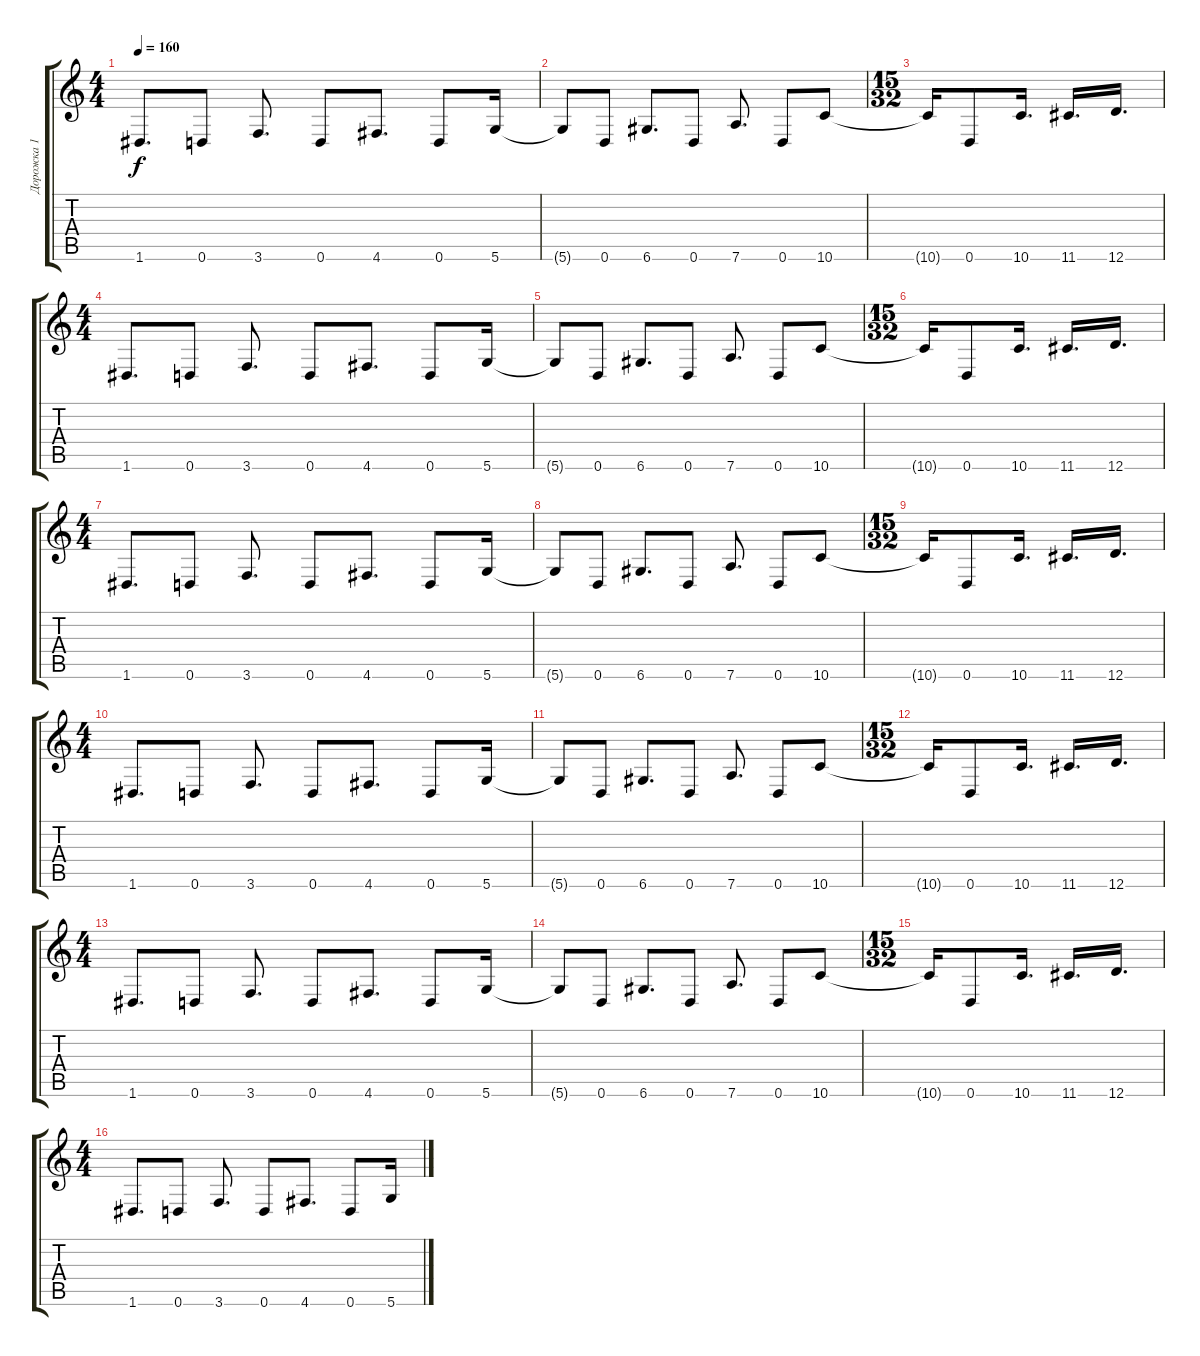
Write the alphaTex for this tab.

\track ("Дорожка 1" "Дорожка 1") {instrument distortionguitar}
\staff {score tabs}
\tuning (E4 B3 G3 D3 A2 D2) {hide}
\ts (4 4)
\tempo 160
\clef g2
\ks c
1.6.8{d dy f} 0.6.8 3.6.8{d} 0.6.8 4.6.8{d} 0.6.8 5.6.16 |
5.6{t}.8 0.6.8 6.6.8{d} 0.6.8 7.6.8{d} 0.6.8 10.6.8 |
\ts (15 32)
10.6{t}.16 0.6.8 10.6.16{d} 11.6.16{d} 12.6.16{d} |
\ts (4 4)
1.6.8{d} 0.6.8 3.6.8{d} 0.6.8 4.6.8{d} 0.6.8 5.6.16 |
5.6{t}.8 0.6.8 6.6.8{d} 0.6.8 7.6.8{d} 0.6.8 10.6.8 |
\ts (15 32)
10.6{t}.16 0.6.8 10.6.16{d} 11.6.16{d} 12.6.16{d} |
\ts (4 4)
1.6.8{d} 0.6.8 3.6.8{d} 0.6.8 4.6.8{d} 0.6.8 5.6.16 |
5.6{t}.8 0.6.8 6.6.8{d} 0.6.8 7.6.8{d} 0.6.8 10.6.8 |
\ts (15 32)
10.6{t}.16 0.6.8 10.6.16{d} 11.6.16{d} 12.6.16{d} |
\ts (4 4)
1.6.8{d} 0.6.8 3.6.8{d} 0.6.8 4.6.8{d} 0.6.8 5.6.16 |
5.6{t}.8 0.6.8 6.6.8{d} 0.6.8 7.6.8{d} 0.6.8 10.6.8 |
\ts (15 32)
10.6{t}.16 0.6.8 10.6.16{d} 11.6.16{d} 12.6.16{d} |
\ts (4 4)
1.6.8{d} 0.6.8 3.6.8{d} 0.6.8 4.6.8{d} 0.6.8 5.6.16 |
5.6{t}.8 0.6.8 6.6.8{d} 0.6.8 7.6.8{d} 0.6.8 10.6.8 |
\ts (15 32)
10.6{t}.16 0.6.8 10.6.16{d} 11.6.16{d} 12.6.16{d} |
\ts (4 4)
1.6.8{d} 0.6.8 3.6.8{d} 0.6.8 4.6.8{d} 0.6.8 5.6.16
